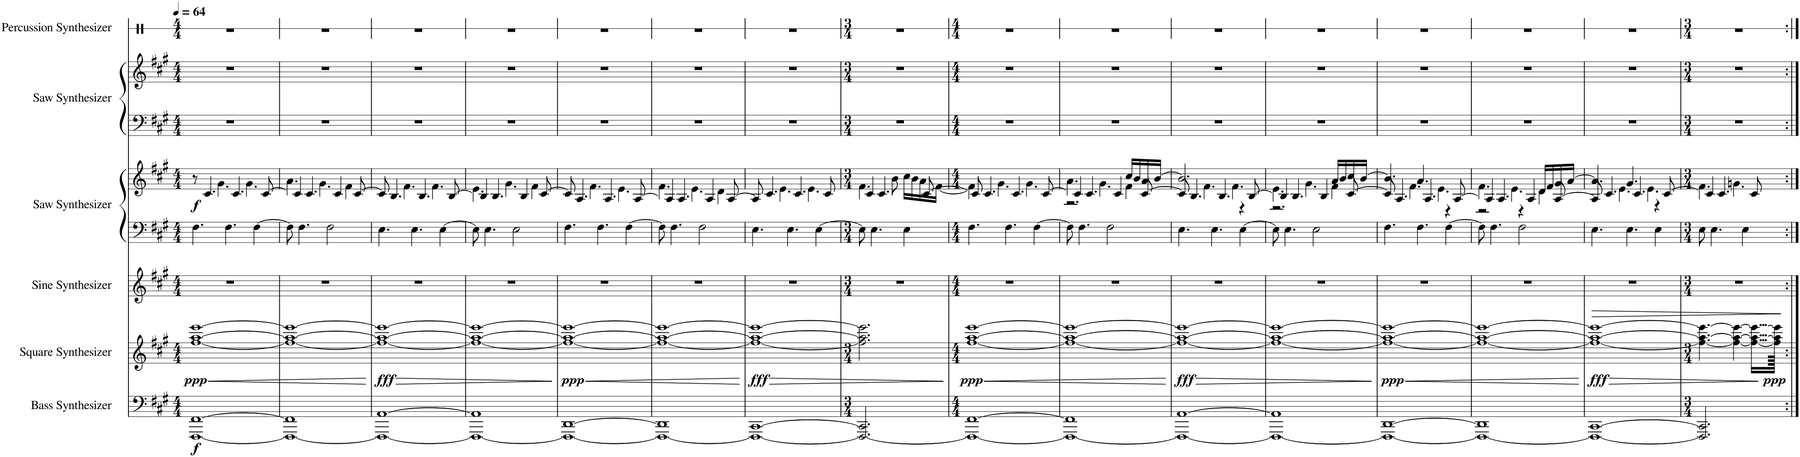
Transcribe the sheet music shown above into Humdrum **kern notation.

**kern	**dynam	**kern	**dynam	**kern	**dynam	**kern	**kern	**dynam	**kern	**kern	**kern
*part6	*part6	*part5	*part5	*part4	*part4	*part3	*part3	*part3	*part2	*part2	*part1
*staff8	*staff8	*staff7	*staff7	*staff6	*staff6	*staff5	*staff4	*staff4/5	*staff3	*staff2	*staff1
*I"Bass Synthesizer	*	*I"Square Synthesizer	*	*I"Sine Synthesizer	*	*I"Saw Synthesizer	*	*	*I"Saw Synthesizer	*	*I"Percussion Synthesizer
*I'Synth.	*	*I'Synth.	*	*I'Synth.	*	*I'Synth.	*	*	*I'Synth.	*	*I'Perc. Syn.
*	*	*	*	*	*	*	*	*	*	*	*stria1
*clefF4	*	*clefG2	*	*clefG2	*	*clefF4	*clefG2	*	*clefF4	*clefG2	*clefX
*k[f#c#g#]	*	*k[f#c#g#]	*	*k[f#c#g#]	*	*k[f#c#g#]	*k[f#c#g#]	*	*k[f#c#g#]	*k[f#c#g#]	*k[]
*M4/4	*	*M4/4	*	*M4/4	*	*M4/4	*M4/4	*	*M4/4	*M4/4	*M4/4
*MM64	*	*MM64	*	*MM64	*	*MM64	*MM64	*	*MM64	*MM64	*MM64
=1	=1	=1	=1	=1	=1	=1	=1	=1	=1	=1	=1
!	!LO:DY:b	!	!LO:HP:b	!	!	!	!	!	!	!	!
*	*	*	*	*	*	*	*^	*	*	*	*
!	!	!	!LO:DY:n=1:b	!	!	!	!	!	!LO:DY:b	!	!	!
[1FFF# [1FF#	f	[1ff# [1aa [1eee	< ppp	1r	.	4.F#\	8r	4ryy	f	1r	1r	1r
.	.	.	.	.	.	.	4.c#/	.	.	.	.	.
.	.	.	.	.	.	.	.	4.g#\	.	.	.	.
.	.	.	.	.	.	4.F#\	.	.	.	.	.	.
.	.	.	.	.	.	.	4.c#/	.	.	.	.	.
.	.	.	.	.	.	.	.	4.g#\	.	.	.	.
.	.	.	.	.	.	[4F#\	.	.	.	.	.	.
.	.	.	.	.	.	.	[8c#/	.	.	.	.	.
=2	=2	=2	=2	=2	=2	=2	=2	=2	=2	=2	=2	=2
1FFF#_ 1FF#]	.	1ff#_ 1aa_ 1eee_	.	1r	.	8F#\]	4c#/]	4.a\	.	1r	1r	1r
.	.	.	.	.	.	4.F#\	.	.	.	.	.	.
.	.	.	.	.	.	.	4.c#/	.	.	.	.	.
.	.	.	.	.	.	.	.	4.g#\	.	.	.	.
.	.	.	.	.	.	2F#\	.	.	.	.	.	.
.	.	.	.	.	.	.	4c#/	.	.	.	.	.
.	.	.	.	.	.	.	.	4f#\	.	.	.	.
.	.	.	.	.	.	.	[8c#/	.	.	.	.	.
*	*	*	*	*	*	*	*v	*v	*	*	*	*
.	.	.	[	.	.	.	.	.	.	.	.
=3	=3	=3	=3	=3	=3	=3	=3	=3	=3	=3	=3
!	!	!	!LO:HP:b	!	!	!	!	!	!	!	!
*	*	*	*	*	*	*	*^	*	*	*	*
!	!	!	!LO:DY:n=1:b	!	!	!	!	!	!	!	!	!
1FFF#_ [1AA	.	1ff#_ 1aa_ 1eee_	> fff	1r	.	4.E\	8c#/]	4ryy	.	1r	1r	1r
.	.	.	.	.	.	.	4.B/	.	.	.	.	.
.	.	.	.	.	.	.	.	4.f#\	.	.	.	.
.	.	.	.	.	.	4.E\	.	.	.	.	.	.
.	.	.	.	.	.	.	4.B/	.	.	.	.	.
.	.	.	.	.	.	.	.	4.f#\	.	.	.	.
.	.	.	.	.	.	[4E\	.	.	.	.	.	.
.	.	.	.	.	.	.	[8B/	.	.	.	.	.
=4	=4	=4	=4	=4	=4	=4	=4	=4	=4	=4	=4	=4
1FFF#_ 1AA]	.	1ff#_ 1aa_ 1eee_	.	1r	.	8E\]	4B/]	4.e\	.	1r	1r	1r
.	.	.	.	.	.	4.E\	.	.	.	.	.	.
.	.	.	.	.	.	.	4.B/	.	.	.	.	.
.	.	.	.	.	.	.	.	4.g#\	.	.	.	.
.	.	.	.	.	.	2E\	.	.	.	.	.	.
.	.	.	.	.	.	.	4B/	.	.	.	.	.
.	.	.	.	.	.	.	.	4f#\	.	.	.	.
.	.	.	.	.	.	.	[8c#/	.	.	.	.	.
*	*	*	*	*	*	*	*v	*v	*	*	*	*
.	.	.	]	.	.	.	.	.	.	.	.
=5	=5	=5	=5	=5	=5	=5	=5	=5	=5	=5	=5
!	!	!	!LO:HP:b	!	!	!	!	!	!	!	!
*	*	*	*	*	*	*	*^	*	*	*	*
!	!	!	!LO:DY:n=1:b	!	!	!	!	!	!	!	!	!
1FFF#_ [1DD	.	1ff#_ 1aa_ 1eee_	< ppp	1r	.	4.F#\	8c#/]	4ryy	.	1r	1r	1r
.	.	.	.	.	.	.	4.A/	.	.	.	.	.
.	.	.	.	.	.	.	.	4.f#\	.	.	.	.
.	.	.	.	.	.	4.F#\	.	.	.	.	.	.
.	.	.	.	.	.	.	4.A/	.	.	.	.	.
.	.	.	.	.	.	.	.	4.e\	.	.	.	.
.	.	.	.	.	.	[4F#\	.	.	.	.	.	.
.	.	.	.	.	.	.	[8A/	.	.	.	.	.
=6	=6	=6	=6	=6	=6	=6	=6	=6	=6	=6	=6	=6
1FFF#_ 1DD]	.	1ff#_ 1aa_ 1eee_	.	1r	.	8F#\]	4A/]	4.f#\	.	1r	1r	1r
.	.	.	.	.	.	4.F#\	.	.	.	.	.	.
.	.	.	.	.	.	.	4.A/	.	.	.	.	.
.	.	.	.	.	.	.	.	4.e\	.	.	.	.
.	.	.	.	.	.	2F#\	.	.	.	.	.	.
.	.	.	.	.	.	.	4A/	.	.	.	.	.
.	.	.	.	.	.	.	.	4d\	.	.	.	.
.	.	.	.	.	.	.	[8A/	.	.	.	.	.
*	*	*	*	*	*	*	*v	*v	*	*	*	*
.	.	.	[	.	.	.	.	.	.	.	.
=7	=7	=7	=7	=7	=7	=7	=7	=7	=7	=7	=7
!	!	!	!LO:HP:b	!	!	!	!	!	!	!	!
*	*	*	*	*	*	*	*^	*	*	*	*
!	!	!	!LO:DY:n=1:b	!	!	!	!	!	!	!	!	!
1FFF#_ [1CC#	.	1ff#_ 1aa_ 1eee_	> fff	1r	.	4.E\	8A/]	4ryy	.	1r	1r	1r
.	.	.	.	.	.	.	4.c#/	.	.	.	.	.
.	.	.	.	.	.	.	.	4.e\	.	.	.	.
.	.	.	.	.	.	4.E\	.	.	.	.	.	.
.	.	.	.	.	.	.	4.c#/	.	.	.	.	.
.	.	.	.	.	.	.	.	4.e\	.	.	.	.
.	.	.	.	.	.	[4E\	.	.	.	.	.	.
.	.	.	.	.	.	.	8c#/	.	.	.	.	.
=8	=8	=8	=8	=8	=8	=8	=8	=8	=8	=8	=8	=8
*M3/4	*	*M3/4	*	*M3/4	*	*M3/4	*M3/4	*	*	*M3/4	*M3/4	*M3/4
2.FFF#/_ 2.CC#/]	.	2.ff#\] 2.aa\] 2.eee\]	.	2.r	.	8E\]	4c#/	4.f#\	.	2.r	2.r	2.r
.	.	.	.	.	.	4.E\	.	.	.	.	.	.
.	.	.	.	.	.	.	4.c#/	.	.	.	.	.
.	.	.	.	.	.	.	.	8b\	.	.	.	.
.	.	.	.	.	.	4E\	.	16cc#\LL	.	.	.	.
.	.	.	.	.	.	.	.	16b\	.	.	.	.
.	.	.	.	.	.	.	[8c#/	16a\	.	.	.	.
.	.	.	.	.	.	.	.	[16f#\JJ	.	.	.	.
*	*	*	*	*	*	*	*v	*v	*	*	*	*
.	.	.	]	.	.	.	.	.	.	.	.
=9	=9	=9	=9	=9	=9	=9	=9	=9	=9	=9	=9
*M4/4	*	*M4/4	*	*M4/4	*	*M4/4	*M4/4	*	*M4/4	*M4/4	*M4/4
!	!	!	!LO:HP:b	!	!	!	!	!	!	!	!
*	*	*	*	*	*	*	*^	*	*	*	*
!	!	!	!LO:DY:n=1:b	!	!	!	!	!	!	!	!	!
1FFF#_ [1FF#	.	[1ff# [1aa [1eee	< ppp	1r	.	4.F#\	8c#/]	4f#\]	.	1r	1r	1r
.	.	.	.	.	.	.	4.c#/	.	.	.	.	.
.	.	.	.	.	.	.	.	4.g#\	.	.	.	.
.	.	.	.	.	.	4.F#\	.	.	.	.	.	.
.	.	.	.	.	.	.	4.c#/	.	.	.	.	.
.	.	.	.	.	.	.	.	4.g#\	.	.	.	.
.	.	.	.	.	.	[4F#\	.	.	.	.	.	.
.	.	.	.	.	.	.	[8c#/	.	.	.	.	.
=10	=10	=10	=10	=10	=10	=10	=10	=10	=10	=10	=10	=10
*	*	*	*	*	*	*	*	*^	*	*	*	*
1FFF#_ 1FF#]	.	1ff#_ 1aa_ 1eee_	.	1r	.	8F#\]	4c#/]	4.a\	2.r	.	1r	1r	1r
.	.	.	.	.	.	4.F#\	.	.	.	.	.	.	.
.	.	.	.	.	.	.	4.c#/	.	.	.	.	.	.
.	.	.	.	.	.	.	.	4.g#\	.	.	.	.	.
.	.	.	.	.	.	2F#\	.	.	.	.	.	.	.
.	.	.	.	.	.	.	4c#/	.	.	.	.	.	.
.	.	.	.	.	.	.	.	4f#\	16cc#/LL	.	.	.	.
.	.	.	.	.	.	.	.	.	16b/	.	.	.	.
.	.	.	.	.	.	.	[8c#/	.	16a/	.	.	.	.
.	.	.	.	.	.	.	.	.	[16b/JJ	.	.	.	.
*	*	*	*	*	*	*	*v	*v	*v	*	*	*	*
.	.	.	[	.	.	.	.	.	.	.	.
=11	=11	=11	=11	=11	=11	=11	=11	=11	=11	=11	=11
!	!	!	!LO:HP:b	!	!	!	!	!	!	!	!
*	*	*	*	*	*	*	*^	*	*	*	*
*	*	*	*	*	*	*	*	*^	*	*	*	*
!	!	!	!LO:DY:n=1:b	!	!	!	!	!	!	!	!	!	!
1FFF#_ [1AA	.	1ff#_ 1aa_ 1eee_	> fff	1r	.	4.E\	8c#/]	4ryy	2.b/]	.	1r	1r	1r
.	.	.	.	.	.	.	4.B/	.	.	.	.	.	.
.	.	.	.	.	.	.	.	4.f#\	.	.	.	.	.
.	.	.	.	.	.	4.E\	.	.	.	.	.	.	.
.	.	.	.	.	.	.	4.B/	.	.	.	.	.	.
.	.	.	.	.	.	.	.	4.f#\	.	.	.	.	.
.	.	.	.	.	.	[4E\	.	.	4r	.	.	.	.
.	.	.	.	.	.	.	[8B/	.	.	.	.	.	.
=12	=12	=12	=12	=12	=12	=12	=12	=12	=12	=12	=12	=12	=12
1FFF#_ 1AA]	.	1ff#_ 1aa_ 1eee_	.	1r	.	8E\]	4B/]	4.e\	2.r	.	1r	1r	1r
.	.	.	.	.	.	4.E\	.	.	.	.	.	.	.
.	.	.	.	.	.	.	4.B/	.	.	.	.	.	.
.	.	.	.	.	.	.	.	4.g#\	.	.	.	.	.
.	.	.	.	.	.	2E\	.	.	.	.	.	.	.
.	.	.	.	.	.	.	4B/	.	.	.	.	.	.
.	.	.	.	.	.	.	.	4f#\	16a/LL	.	.	.	.
.	.	.	.	.	.	.	.	.	16b/	.	.	.	.
.	.	.	.	.	.	.	[8c#/	.	16cc#/	.	.	.	.
.	.	.	.	.	.	.	.	.	[16b/JJ	.	.	.	.
*	*	*	*	*	*	*	*v	*v	*v	*	*	*	*
.	.	.	]	.	.	.	.	.	.	.	.
=13	=13	=13	=13	=13	=13	=13	=13	=13	=13	=13	=13
!	!	!	!LO:HP:b	!	!	!	!	!	!	!	!
*	*	*	*	*	*	*	*^	*	*	*	*
*	*	*	*	*	*	*	*	*^	*	*	*	*
!	!	!	!LO:DY:n=1:b	!	!	!	!	!	!	!	!	!	!
1FFF#_ [1DD	.	1ff#_ 1aa_ 1eee_	< ppp	1r	.	4.F#\	8c#/]	4ryy	4.b/]	.	1r	1r	1r
.	.	.	.	.	.	.	4.A/	.	.	.	.	.	.
.	.	.	.	.	.	.	.	4.f#\	.	.	.	.	.
.	.	.	.	.	.	4.F#\	.	.	4.a/	.	.	.	.
.	.	.	.	.	.	.	4.A/	.	.	.	.	.	.
.	.	.	.	.	.	.	.	4.e\	.	.	.	.	.
.	.	.	.	.	.	[4F#\	.	.	4r	.	.	.	.
.	.	.	.	.	.	.	[8A/	.	.	.	.	.	.
=14	=14	=14	=14	=14	=14	=14	=14	=14	=14	=14	=14	=14	=14
1FFF#_ 1DD]	.	1ff#_ 1aa_ 1eee_	.	1r	.	8F#\]	4A/]	4.f#\	2r	.	1r	1r	1r
.	.	.	.	.	.	4.F#\	.	.	.	.	.	.	.
.	.	.	.	.	.	.	4.A/	.	.	.	.	.	.
.	.	.	.	.	.	.	.	4.e\	.	.	.	.	.
.	.	.	.	.	.	2F#\	.	.	4r	.	.	.	.
.	.	.	.	.	.	.	4A/	.	.	.	.	.	.
.	.	.	.	.	.	.	.	4d\	16d/LL	.	.	.	.
.	.	.	.	.	.	.	.	.	16f#/	.	.	.	.
.	.	.	.	.	.	.	[8A/	.	16g#/	.	.	.	.
.	.	.	.	.	.	.	.	.	[16a/JJ	.	.	.	.
*	*	*	*	*	*	*	*v	*v	*v	*	*	*	*
.	.	.	[	.	.	.	.	.	.	.	.
=15	=15	=15	=15	=15	=15	=15	=15	=15	=15	=15	=15
!	!	!	!LO:HP:b	!	!LO:HP:b	!	!	!	!	!	!
*	*	*	*	*	*	*	*^	*	*	*	*
*	*	*	*	*	*	*	*	*^	*	*	*	*
!	!	!	!LO:DY:n=1:b	!	!	!	!	!	!	!	!	!	!
1FFF#_ [1CC#	.	1ff#_ 1aa_ 1eee_	> fff	1r	>	4.E\	8A/]	4ryy	4.a/]	.	1r	1r	1r
.	.	.	.	.	.	.	4.c#/	.	.	.	.	.	.
.	.	.	.	.	.	.	.	4.e\	.	.	.	.	.
.	.	.	.	.	.	4.E\	.	.	4.g#/	.	.	.	.
.	.	.	.	.	.	.	4.c#/	.	.	.	.	.	.
.	.	.	.	.	.	.	.	4.e\	.	.	.	.	.
.	.	.	.	.	.	4E\	.	.	4r	.	.	.	.
.	.	.	.	.	.	.	[8c#/	.	.	.	.	.	.
*	*	*	*	*	*	*	*v	*v	*v	*	*	*	*
=16	=16	=16	=16	=16	=16	=16	=16	=16	=16	=16	=16
*M3/4	*	*M3/4	*	*M3/4	*	*M3/4	*M3/4	*	*M3/4	*M3/4	*M3/4
*	*	*	*	*	*	*	*^	*	*	*	*
2.FFF#/] 2.CC#/]	.	4.ff#\_ 4.aa\_ 4.eee\_	.	2.r	.	8E\	4c#/]	4.f#\	.	2.r	2.r	2.r
.	.	.	.	.	.	4.E\	.	.	.	.	.	.
.	.	.	.	.	.	.	4.c#/	.	.	.	.	.
.	.	4ff#\_ 4aa\_ 4eee\_	.	.	.	.	.	4.gn\	.	.	.	.
.	.	.	.	.	.	4E\	.	.	.	.	.	.
.	.	16...ff#\_ 16...aa\_ 16...eee\_LL	.	.	.	.	8c#/	.	.	.	.	.
!	!	!	!LO:DY:n=1:b	!	!	!	!	!	!	!	!	!
.	.	128ff#\] 128aa\] 128eee\]JJkkk	] ppp	.	.	.	.	.	.	.	.	.
*	*	*	*	*	*	*	*v	*v	*	*	*	*
.	.	.	.	.	]	.	.	.	.	.	.
=:|!	=:|!	=:|!	=:|!	=:|!	=:|!	=:|!	=:|!	=:|!	=:|!	=:|!	=:|!
*-	*-	*-	*-	*-	*-	*-	*-	*-	*-	*-	*-
